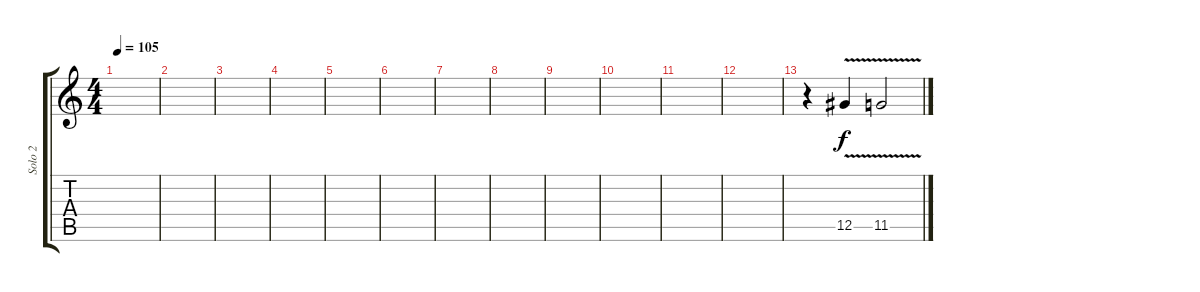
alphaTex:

\track ("Solo 2" "Solo 2") {instrument overdrivenguitar}
\staff {score tabs}
\tuning (Eb4 Bb3 Gb3 Db3 Ab2 Eb2) {hide}
\ts (4 4)
\tempo 105
\clef g2
\ks c
|
|
|
|
|
|
|
|
|
|
|
|
r.4 12.5{v}.4 11.5{v}.2
